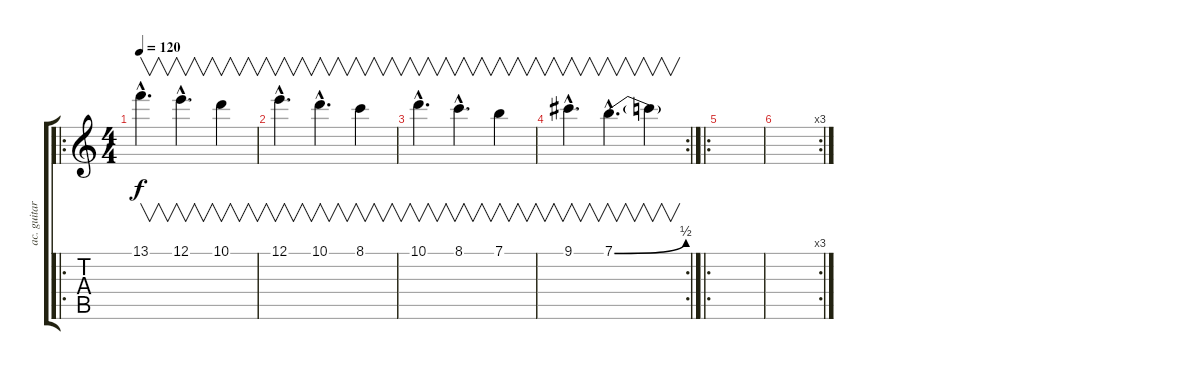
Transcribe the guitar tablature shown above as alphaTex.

\track ("ac. guitar" "ac. guitar") {instrument acousticguitarsteel}
\staff {score tabs}
\tuning (E4 B3 G3 D3 A2 E2) {hide}
\ro
\ts (4 4)
\tempo 120
\clef g2
\ks c
13.1{hac}.4{v d dy f volume 13 balance 0} 12.1{hac}.4{v d} 10.1.4{v} |
12.1{hac}.4{v d} 10.1{hac}.4{v d} 8.1.4{v} |
10.1{hac}.4{v d} 8.1{hac}.4{v d} 7.1.4{v} |
\rc 2
9.1{hac}.4{v d} 7.1{be (bend 0 0 60 2) hac}.4{v d} 7.1{t}.4{v} |
\ro
|
\rc 3
